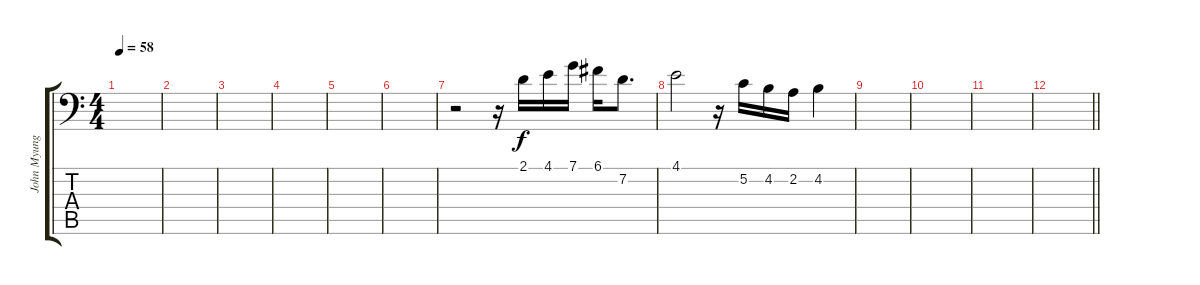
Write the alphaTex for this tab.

\track ("John Myung" "John Myung") {instrument electricbassfinger}
\staff {score tabs}
\tuning (C3 G2 D2 A1 E1 B0) {hide}
\ts (4 4)
\tempo 58
\clef f4
\ks c
|
|
|
|
|
|
r.2 r.16 2.1.16 4.1.16 7.1.16 6.1.16 7.2.8{d} |
4.1.2 r.16 5.2.16 4.2.16 2.2.16 4.2.4 |
|
|
|
\barLineRight lightlight
